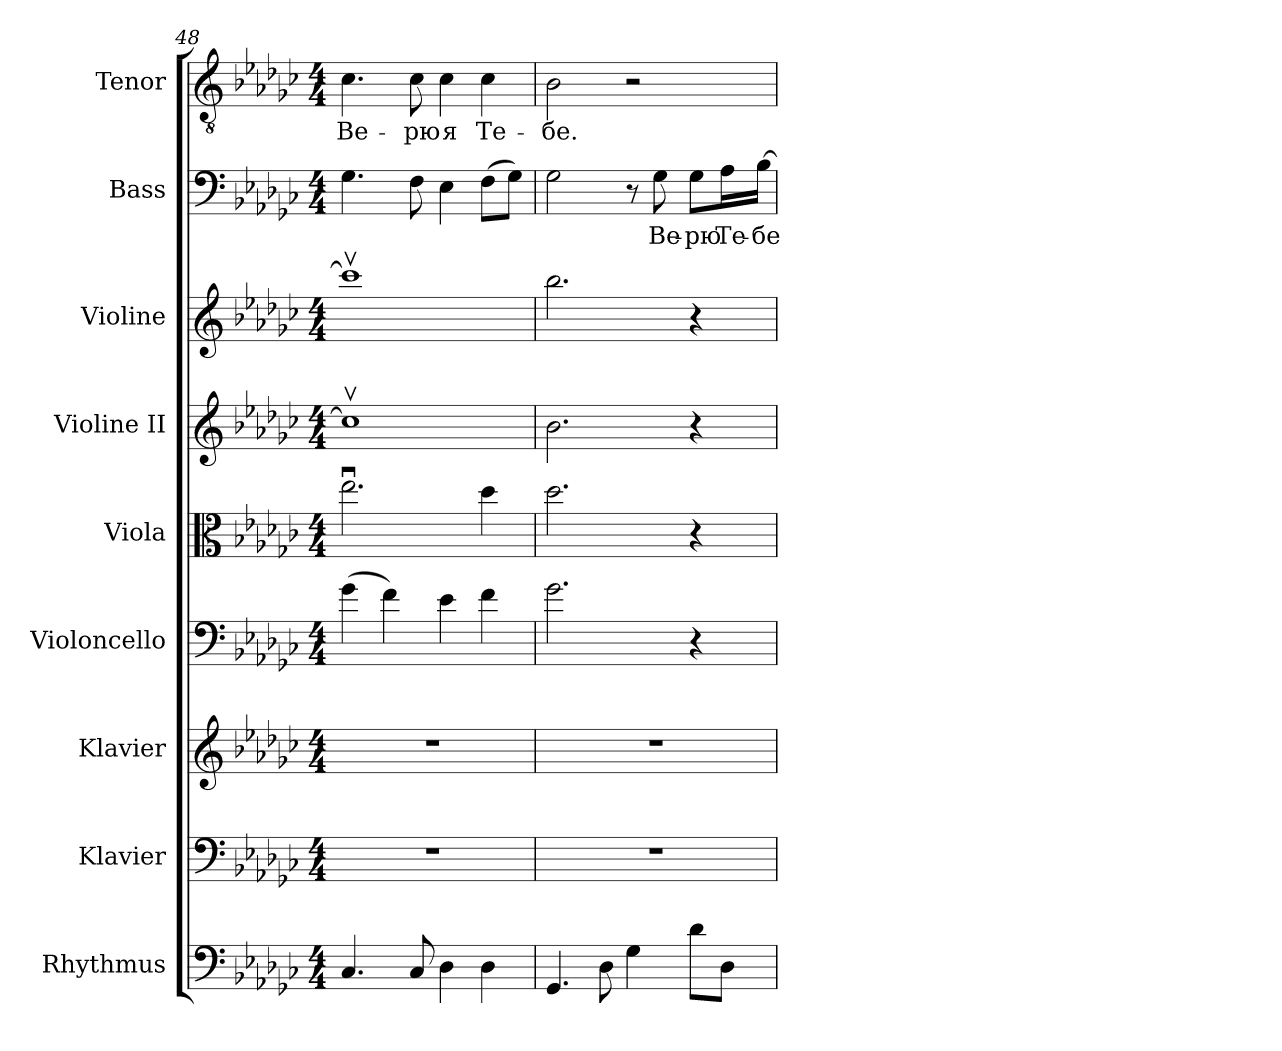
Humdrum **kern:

**kern	**kern	**kern	**kern	**kern	**kern	**kern	**kern	**text	**kern	**text
*part9	*part8	*part7	*part6	*part5	*part4	*part3	*part2	*part2	*part1	*part1
*staff9	*staff8	*staff7	*staff6	*staff5	*staff4	*staff3	*staff2	*staff2	*staff1	*staff1
*I"Rhythmus	*I"Klavier	*I"Klavier	*I"Violoncello	*I"Viola	*I"Violine II	*I"Violine	*I"Bass	*	*I"Tenor	*
*I'Rhy.	*I'Kla.	*I'Kla.	*I'Vc.	*I'Vla	*I'Vl.II	*I'Vln	*I'B.	*	*I'T.	*
*clefF4	*clefF4	*clefG2	*clefF4	*clefC3	*clefG2	*clefG2	*clefF4	*	*clefGv2	*
*ITrd7c12	*	*	*	*	*	*	*	*	*ITrd7c12	*
*k[b-e-a-d-g-c-]	*k[b-e-a-d-g-c-]	*k[b-e-a-d-g-c-]	*k[b-e-a-d-g-c-]	*k[b-e-a-d-g-c-]	*k[b-e-a-d-g-c-]	*k[b-e-a-d-g-c-]	*k[b-e-a-d-g-c-]	*	*k[b-e-a-d-g-c-]	*
*G-:	*G-:	*G-:	*G-:	*G-:	*G-:	*G-:	*G-:	*	*G-:	*
*M4/4	*M4/4	*M4/4	*M4/4	*M4/4	*M4/4	*M4/4	*M4/4	*	*M4/4	*
=48	=48	=48	=48	=48	=48	=48	=48	=48	=48	=48
!	!	!	!	!	!	!	!	!	!	!LO:LY:b:color=#000000
4.CC-i/	1r	1r	(4g-i\	2.ee-ui\	1cc-vi]	1ccc-vi]	4.G-i\	.	4.C-i\	Ве-
.	.	.	4fi\)	.	.	.	.	.	.	.
!	!	!	!	!	!	!	!	!	!	!LO:LY:b:color=#000000
8CC-i/	.	.	.	.	.	.	8Fi\	.	8C-i\	-рю
!	!	!	!	!	!	!	!	!	!	!LO:LY:b:color=#000000
4DD-i\	.	.	4e-i\	.	.	.	4E-i\	.	4C-i\	я
!	!	!	!	!	!	!	!	!	!	!LO:LY:b:color=#000000
4DD-i\	.	.	4fi\	4dd-i\	.	.	(8Fi\L	.	4C-i\	Те-
.	.	.	.	.	.	.	8G-i\J)	.	.	.
=49	=49	=49	=49	=49	=49	=49	=49	=49	=49	=49
!	!	!	!	!	!	!	!	!	!	!LO:LY:b:color=#000000
4.GGG-i/	1r	1r	2.g-i\	2.dd-i\	2.b-i\	2.bb-i\	2G-i\	.	2BB-i\	-бе.
8DD-i\	.	.	.	.	.	.	.	.	.	.
4GG-i\	.	.	.	.	.	.	8r	.	2r	.
!	!	!	!	!	!	!	!	!LO:LY:b:color=#000000	!	!
.	.	.	.	.	.	.	8G-i\	Ве-	.	.
!	!	!	!	!	!	!	!	!LO:LY:b:color=#000000	!	!
8D-i\L	.	.	4r	4r	4r	4r	8G-i\L	-рю	.	.
!	!	!	!	!	!	!	!	!LO:LY:b:color=#000000	!	!
8DD-i\J	.	.	.	.	.	.	16A-i\L	Те-	.	.
!	!	!	!	!	!	!	!	!LO:LY:b:color=#000000	!	!
.	.	.	.	.	.	.	[>16B-i\JJ	-бе	.	.
=	=	=	=	=	=	=	=	=	=	=
*-	*-	*-	*-	*-	*-	*-	*-	*-	*-	*-
